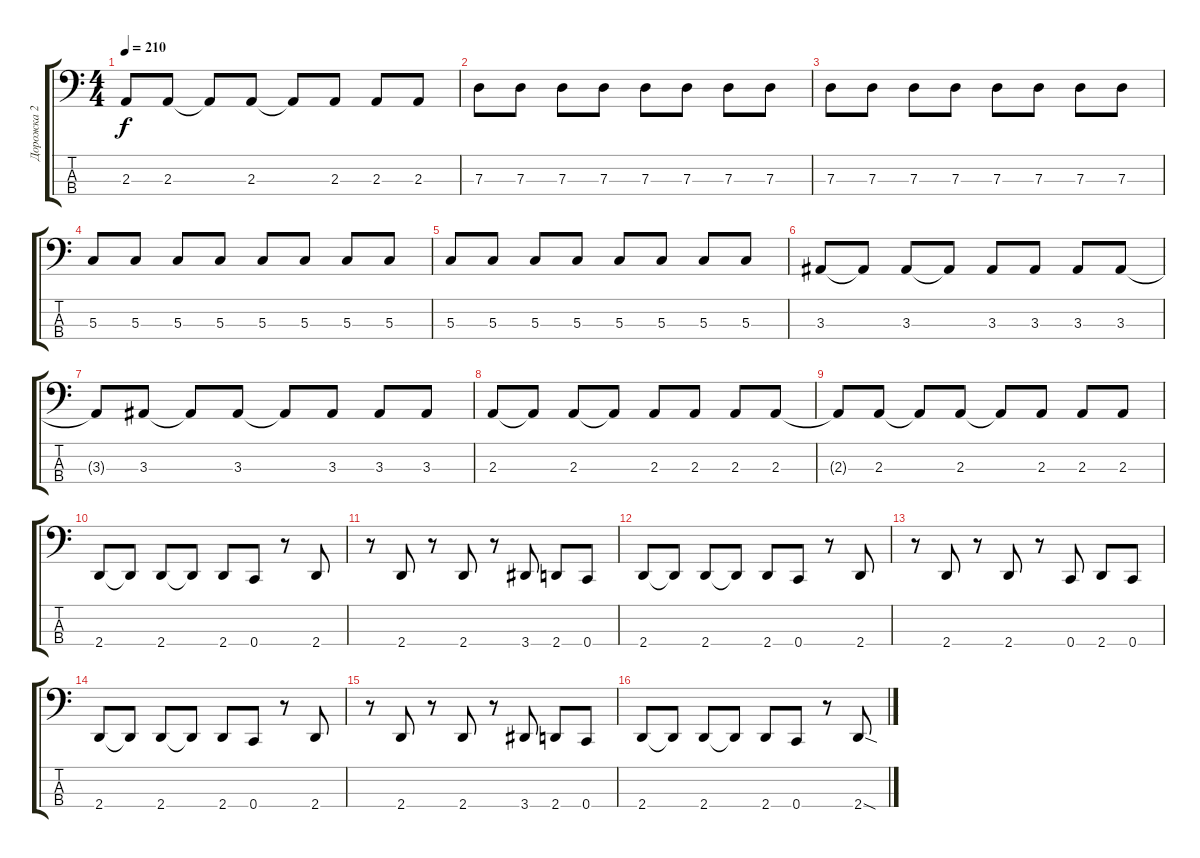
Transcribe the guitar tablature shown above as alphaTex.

\track ("Дорожка 2" "Дорожка 2") {instrument electricbassfinger}
\staff {score tabs}
\tuning (F2 C2 G1 C1) {hide}
\ts (4 4)
\tempo 210
\clef f4
\ks c
2.3{t}.8{dy f} 2.3.8 2.3{t}.8 2.3.8 2.3{t}.8 2.3.8 2.3.8 2.3.8 |
7.3.8 7.3.8 7.3.8 7.3.8 7.3.8 7.3.8 7.3.8 7.3.8 |
7.3.8 7.3.8 7.3.8 7.3.8 7.3.8 7.3.8 7.3.8 7.3.8 |
5.3.8 5.3.8 5.3.8 5.3.8 5.3.8 5.3.8 5.3.8 5.3.8 |
5.3.8 5.3.8 5.3.8 5.3.8 5.3.8 5.3.8 5.3.8 5.3.8 |
3.3.8 3.3{t}.8 3.3.8 3.3{t}.8 3.3.8 3.3.8 3.3.8 3.3.8 |
3.3{t}.8 3.3.8 3.3{t}.8 3.3.8 3.3{t}.8 3.3.8 3.3.8 3.3.8 |
2.3.8 2.3{t}.8 2.3.8 2.3{t}.8 2.3.8 2.3.8 2.3.8 2.3.8 |
2.3{t}.8 2.3.8 2.3{t}.8 2.3.8 2.3{t}.8 2.3.8 2.3.8 2.3.8 |
2.4.8 2.4{t}.8 2.4.8 2.4{t}.8 2.4.8 0.4.8 r.8 2.4.8 |
r.8 2.4.8 r.8 2.4.8 r.8 3.4.8 2.4.8 0.4.8 |
2.4.8 2.4{t}.8 2.4.8 2.4{t}.8 2.4.8 0.4.8 r.8 2.4.8 |
r.8 2.4.8 r.8 2.4.8 r.8 0.4.8 2.4.8 0.4.8 |
2.4.8 2.4{t}.8 2.4.8 2.4{t}.8 2.4.8 0.4.8 r.8 2.4.8 |
r.8 2.4.8 r.8 2.4.8 r.8 3.4.8 2.4.8 0.4.8 |
2.4.8 2.4{t}.8 2.4.8 2.4{t}.8 2.4.8 0.4.8 r.8 2.4{sod}.8
